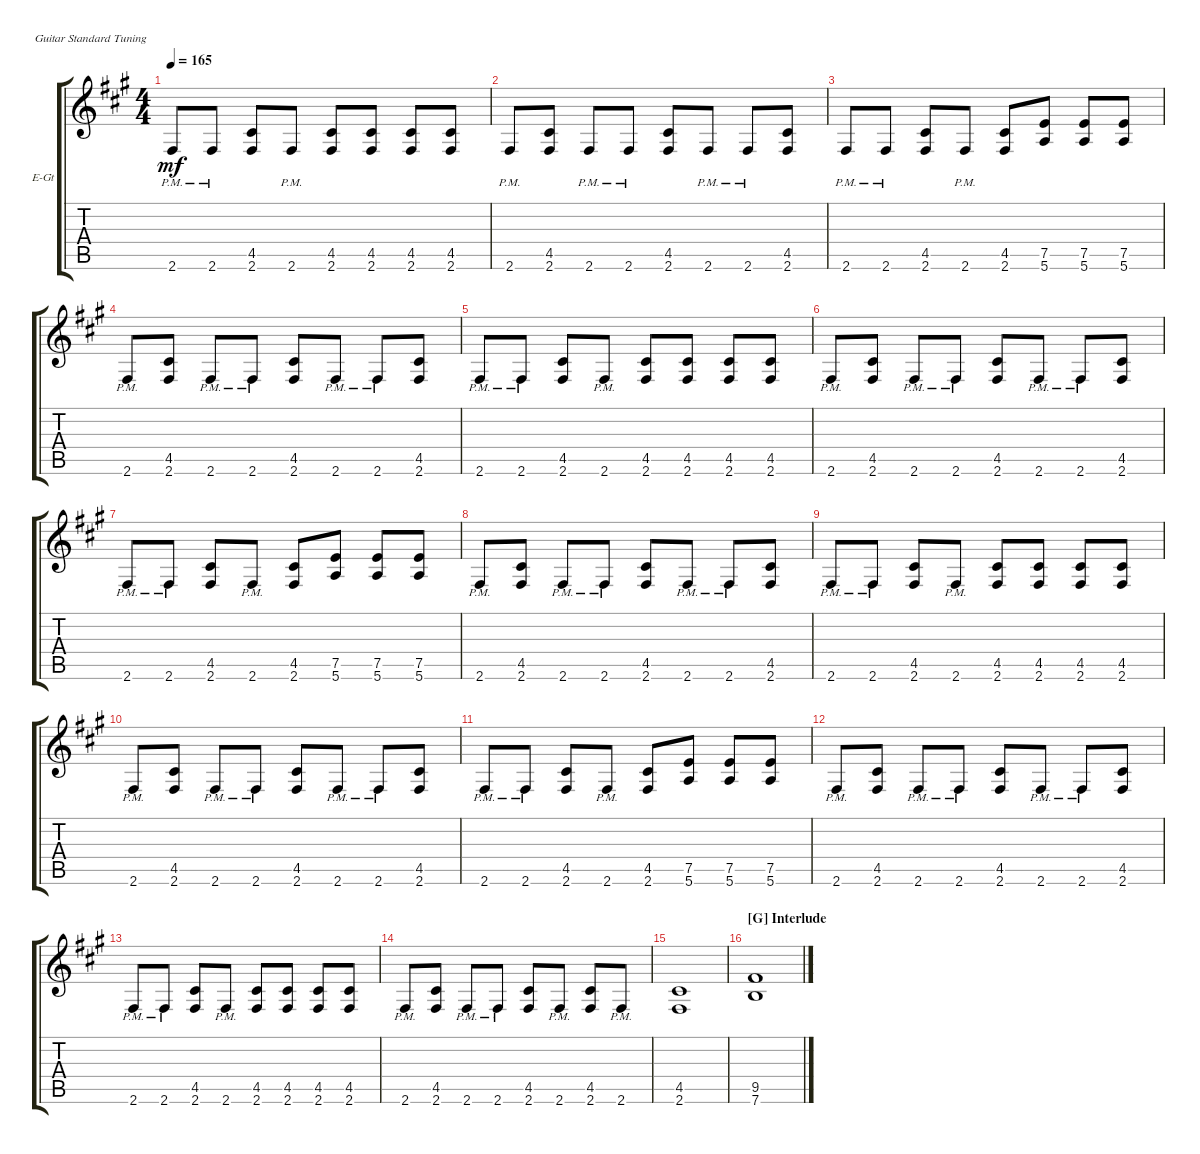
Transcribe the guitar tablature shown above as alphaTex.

\bracketExtendMode groupsimilarinstruments
\firstSystemTrackNameOrientation horizontal
\otherSystemsTrackNameOrientation horizontal
\track ("Gtr 1" "E-Gt") {instrument acousticgrandpiano}
\staff {score tabs}
\tuning (E4 B3 G3 D3 A2 E2)
\displaytranspose 12
\ts (4 4)
\tempo 165
\clef g2
\ks a
2.6{pm}.8{dy mf} 2.6{pm}.8 (4.5 2.6).8 2.6{pm}.8 (4.5 2.6).8 (4.5 2.6).8 (4.5 2.6).8 (4.5 2.6).8 |
2.6{pm}.8 (4.5 2.6).8 2.6{pm}.8 2.6{pm}.8 (4.5 2.6).8 2.6{pm}.8 2.6{pm}.8 (4.5 2.6).8 |
2.6{pm}.8 2.6{pm}.8 (4.5 2.6).8 2.6{pm}.8 (4.5 2.6).8 (7.5 5.6).8 (7.5 5.6).8 (7.5 5.6).8 |
2.6{pm}.8 (4.5 2.6).8 2.6{pm}.8 2.6{pm}.8 (4.5 2.6).8 2.6{pm}.8 2.6{pm}.8 (4.5 2.6).8 |
2.6{pm}.8 2.6{pm}.8 (4.5 2.6).8 2.6{pm}.8 (4.5 2.6).8 (4.5 2.6).8 (4.5 2.6).8 (4.5 2.6).8 |
2.6{pm}.8 (4.5 2.6).8 2.6{pm}.8 2.6{pm}.8 (4.5 2.6).8 2.6{pm}.8 2.6{pm}.8 (4.5 2.6).8 |
2.6{pm}.8 2.6{pm}.8 (4.5 2.6).8 2.6{pm}.8 (4.5 2.6).8 (7.5 5.6).8 (7.5 5.6).8 (7.5 5.6).8 |
2.6{pm}.8 (4.5 2.6).8 2.6{pm}.8 2.6{pm}.8 (4.5 2.6).8 2.6{pm}.8 2.6{pm}.8 (4.5 2.6).8 |
2.6{pm}.8 2.6{pm}.8 (4.5 2.6).8 2.6{pm}.8 (4.5 2.6).8 (4.5 2.6).8 (4.5 2.6).8 (4.5 2.6).8 |
2.6{pm}.8 (4.5 2.6).8 2.6{pm}.8 2.6{pm}.8 (4.5 2.6).8 2.6{pm}.8 2.6{pm}.8 (4.5 2.6).8 |
2.6{pm}.8 2.6{pm}.8 (4.5 2.6).8 2.6{pm}.8 (4.5 2.6).8 (7.5 5.6).8 (7.5 5.6).8 (7.5 5.6).8 |
2.6{pm}.8 (4.5 2.6).8 2.6{pm}.8 2.6{pm}.8 (4.5 2.6).8 2.6{pm}.8 2.6{pm}.8 (4.5 2.6).8 |
2.6{pm}.8 2.6{pm}.8 (4.5 2.6).8 2.6{pm}.8 (4.5 2.6).8 (4.5 2.6).8 (4.5 2.6).8 (4.5 2.6).8 |
2.6{pm}.8 (4.5 2.6).8 2.6{pm}.8 2.6{pm}.8 (4.5 2.6).8 2.6{pm}.8 (4.5 2.6).8 2.6{pm}.8 |
(4.5 2.6).1 |
\section ("G" "Interlude")
(9.5 7.6).1
